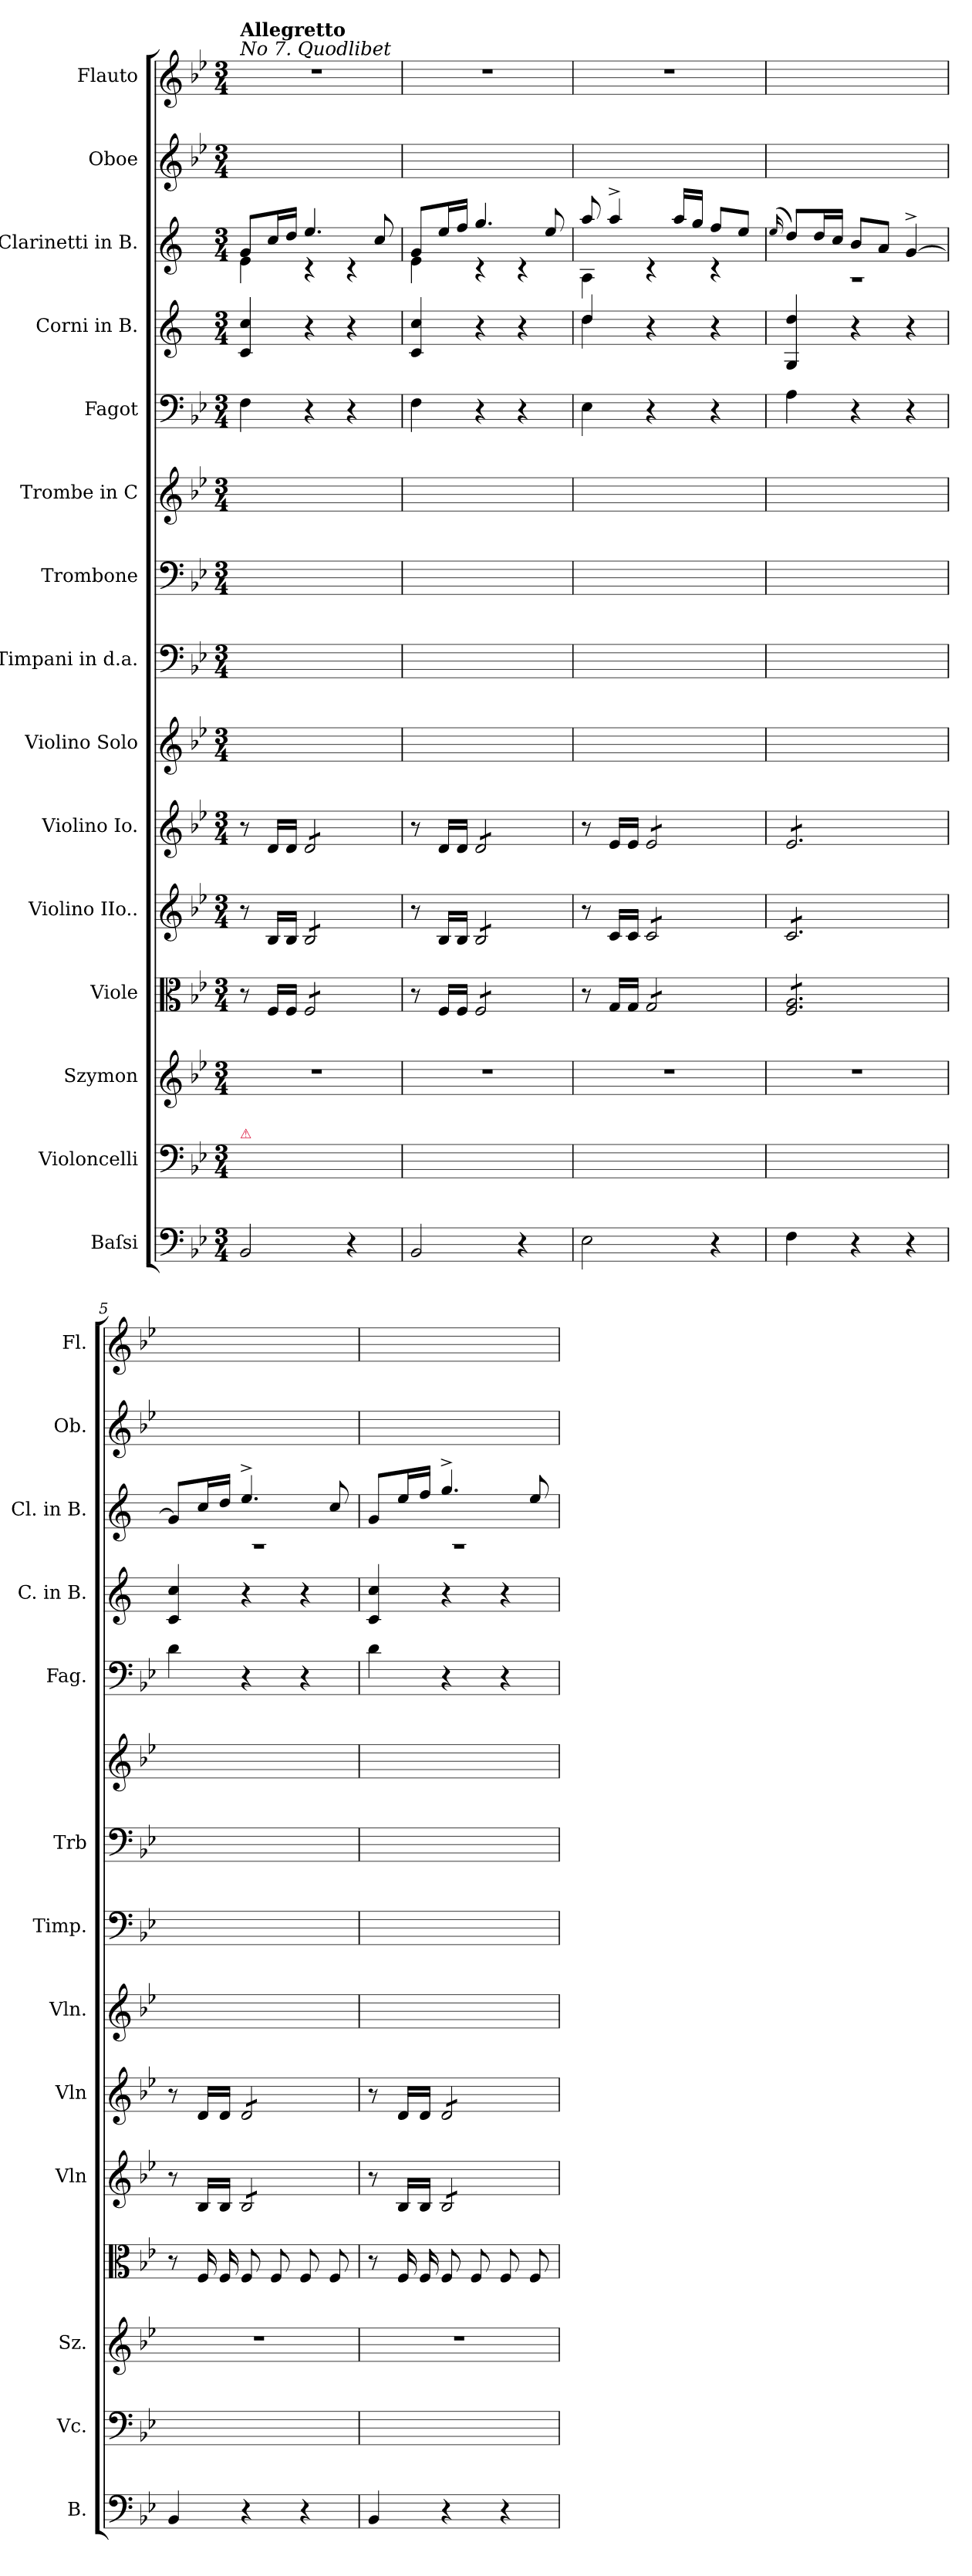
**kern	**kern	**kern	**kern	**kern	**kern	**kern	**kern	**kern	**kern	**kern	**kern	**kern	**kern	**kern
*part15	*part14	*part13	*part12	*part11	*part10	*part9	*part8	*part7	*part6	*part5	*part4	*part3	*part2	*part1
*staff15	*staff14	*staff13	*staff12	*staff11	*staff10	*staff9	*staff8	*staff7	*staff6	*staff5	*staff4	*staff3	*staff2	*staff1
*I"Baſsi	*I"Violoncelli	*I"Szymon	*I"Viole	*I"Violino IIo..	*I"Violino Io.	*I"Violino Solo	*I"Timpani in d.a.	*I"Trombone	*I"Trombe in C	*I"Fagot	*I"Corni in B.	*I"Clarinetti in B.	*I"Oboe	*I"Flauto
*I'B.	*I'Vc.	*I'Sz.	*	*I'Vln	*I'Vln	*I'Vln.	*I'Timp.	*I'Trb	*	*I'Fag.	*I'C. in B.	*I'Cl. in B.	*I'Ob.	*I'Fl.
*clefF4	*clefF4	*clefG2	*clefC3	*clefG2	*clefG2	*clefG2	*clefF4	*clefF4	*clefG2	*clefF4	*clefG2	*clefG2	*clefG2	*clefG2
*	*	*	*	*	*	*	*	*	*	*	*ITrd1c2	*ITrd1c2	*	*
*k[b-e-]	*k[b-e-]	*k[b-e-]	*k[b-e-]	*k[b-e-]	*k[b-e-]	*k[b-e-]	*k[b-e-]	*k[b-e-]	*k[b-e-]	*k[b-e-]	*k[b-e-]	*k[b-e-]	*k[b-e-]	*k[b-e-]
*B-:	*B-:	*B-:	*B-:	*B-:	*B-:	*B-:	*B-:	*B-:	*B-:	*B-:	*	*	*B-:	*B-:
*M3/4	*M3/4	*M3/4	*M3/4	*M3/4	*M3/4	*M3/4	*M3/4	*M3/4	*M3/4	*M3/4	*M3/4	*M3/4	*M3/4	*M3/4
=1	=1	=1	=1	=1	=1	=1	=1	=1	=1	=1	=1	=1	=1	=1
*	*	*	*	*	*	*	*	*	*	*	*	*^	*	*
!	!	!	!	!	!	!	!	!	!	!	!	!	!	!	!LO:TX:a:i:t=No 7. Quodlibet
!	!	!	!	!	!	!	!	!	!	!	!	!	!	!	!LO:TX:a:B:t=Allegretto
!	!LO:TX:a:color=crimson:t=⚠	!	!	!	!	!	!	!	!	!	!	!	!	!	!
2BB-/	2BB-/yy	2.r	8r	8r	8r	2.ryy	2.ryy	2.ryy	2.ryy	4F\	4B-/ 4b-/	8f/L	4d\	2.ryy	2.r
.	.	.	16F/LL	16B-/LL	16d/LL	.	.	.	.	.	.	16b-/L	.	.	.
.	.	.	16F/JJ	16B-/JJ	16d/JJ	.	.	.	.	.	.	16cc/JJ	.	.	.
*	*	*	*tremolo	*	*	*	*	*	*	*	*	*	*	*	*
*	*	*	*	*tremolo	*	*	*	*	*	*	*	*	*	*	*
*	*	*	*	*	*tremolo	*	*	*	*	*	*	*	*	*	*
.	.	.	8F/L	8B-/L	8d/L	.	.	.	.	4r	4r	4.dd/	4rc	.	.
.	.	.	8F/	8B-/	8d/	.	.	.	.	.	.	.	.	.	.
4r	4ryy	.	8F/	8B-/	8d/	.	.	.	.	4r	4r	.	4rc	.	.
.	.	.	8F/J	8B-/J	8d/J	.	.	.	.	.	.	8b-/	.	.	.
*	*	*	*	*	*Xtremolo	*	*	*	*	*	*	*	*	*	*
*	*	*	*	*Xtremolo	*	*	*	*	*	*	*	*	*	*	*
*	*	*	*Xtremolo	*	*	*	*	*	*	*	*	*	*	*	*
=2	=2	=2	=2	=2	=2	=2	=2	=2	=2	=2	=2	=2	=2	=2	=2
2BB-/	2BB-/yy	2.r	8r	8r	8r	2.ryy	2.ryy	2.ryy	2.ryy	4F\	4B-/ 4b-/	8f/L	4d\	2.ryy	2.r
.	.	.	16F/LL	16B-/LL	16d/LL	.	.	.	.	.	.	16dd/L	.	.	.
.	.	.	16F/JJ	16B-/JJ	16d/JJ	.	.	.	.	.	.	16ee-/JJ	.	.	.
*	*	*	*tremolo	*	*	*	*	*	*	*	*	*	*	*	*
*	*	*	*	*tremolo	*	*	*	*	*	*	*	*	*	*	*
*	*	*	*	*	*tremolo	*	*	*	*	*	*	*	*	*	*
.	.	.	8F/L	8B-/L	8d/L	.	.	.	.	4r	4r	4.ff/	4rc	.	.
.	.	.	8F/	8B-/	8d/	.	.	.	.	.	.	.	.	.	.
4r	4ryy	.	8F/	8B-/	8d/	.	.	.	.	4r	4r	.	4rc	.	.
.	.	.	8F/J	8B-/J	8d/J	.	.	.	.	.	.	8dd/	.	.	.
*	*	*	*	*	*Xtremolo	*	*	*	*	*	*	*	*	*	*
*	*	*	*	*Xtremolo	*	*	*	*	*	*	*	*	*	*	*
*	*	*	*Xtremolo	*	*	*	*	*	*	*	*	*	*	*	*
=3	=3	=3	=3	=3	=3	=3	=3	=3	=3	=3	=3	=3	=3	=3	=3
*	*	*	*	*	*	*	*	*	*	*	*^	*	*	*	*
2E-\	2E-\yy	2.r	8r	8r	8r	2.ryy	2.ryy	2.ryy	2.ryy	4E-\	4cc/	4cc\	8gg/	4G\	2.ryy	2.r
.	.	.	16G/LL	16c/LL	16e-/LL	.	.	.	.	.	.	.	4gg^/	.	.	.
.	.	.	16G/JJ	16c/JJ	16e-/JJ	.	.	.	.	.	.	.	.	.	.	.
*	*	*	*tremolo	*	*	*	*	*	*	*	*	*	*	*	*	*
*	*	*	*	*tremolo	*	*	*	*	*	*	*	*	*	*	*	*
*	*	*	*	*	*tremolo	*	*	*	*	*	*	*	*	*	*	*
.	.	.	8G/L	8c/L	8e-/L	.	.	.	.	4r	4r	4rcyy	.	4rc	.	.
.	.	.	8G/	8c/	8e-/	.	.	.	.	.	.	.	16gg/LL	.	.	.
.	.	.	.	.	.	.	.	.	.	.	.	.	16ff/JJ	.	.	.
4r	4ryy	.	8G/	8c/	8e-/	.	.	.	.	4r	4r	4rcyy	8ee-/L	4rc	.	.
.	.	.	8G/J	8c/J	8e-/J	.	.	.	.	.	.	.	8dd/J	.	.	.
*	*	*	*	*	*	*	*	*	*	*	*v	*v	*	*	*	*
=4	=4	=4	=4	=4	=4	=4	=4	=4	=4	=4	=4	=4	=4	=4	=4
.	.	.	.	.	.	.	.	.	.	.	.	(>16qqdd/	.	.	.
4F\	4F\yy	2.r	8F/ 8A/L	8c/L	8e-/L	2.ryy	2.ryy	2.ryy	2.ryy	4A\	4F/ 4cc/	8cc/L)	2.rA	2.ryy	2.ryy
.	.	.	8F/ 8A/	8c/	8e-/	.	.	.	.	.	.	16cc/L	.	.	.
.	.	.	.	.	.	.	.	.	.	.	.	16b-/JJ	.	.	.
4r	4ryy	.	8F/ 8A/	8c/	8e-/	.	.	.	.	4r	4r	8a/L	.	.	.
.	.	.	8F/ 8A/	8c/	8e-/	.	.	.	.	.	.	8g/J	.	.	.
4r	4ryy	.	8F/ 8A/	8c/	8e-/	.	.	.	.	4r	4r	[4f^/	.	.	.
.	.	.	8F/ 8A/J	8c/J	8e-/J	.	.	.	.	.	.	.	.	.	.
*	*	*	*	*	*Xtremolo	*	*	*	*	*	*	*	*	*	*
*	*	*	*	*Xtremolo	*	*	*	*	*	*	*	*	*	*	*
=5	=5	=5	=5	=5	=5	=5	=5	=5	=5	=5	=5	=5	=5	=5	=5
4BB-/	4BB-/yy	2.r	8r	8r	8r	2.ryy	2.ryy	2.ryy	2.ryy	4d\	4B-/ 4b-/	8f/L]	2.rA	2.ryy	2.ryy
.	.	.	16F/LL	16B-/LL	16d/LL	.	.	.	.	.	.	16b-/L	.	.	.
.	.	.	16F/	16B-/JJ	16d/JJ	.	.	.	.	.	.	16cc/JJ	.	.	.
*	*	*	*	*tremolo	*	*	*	*	*	*	*	*	*	*	*
*	*	*	*	*	*tremolo	*	*	*	*	*	*	*	*	*	*
4r	4ryy	.	8F/L	8B-/L	8d/L	.	.	.	.	4r	4r	4.dd^/	.	.	.
.	.	.	8F/	8B-/	8d/	.	.	.	.	.	.	.	.	.	.
4r	4ryy	.	8F/	8B-/	8d/	.	.	.	.	4r	4r	.	.	.	.
.	.	.	8F/J	8B-/J	8d/J	.	.	.	.	.	.	8b-/	.	.	.
*	*	*	*	*	*Xtremolo	*	*	*	*	*	*	*	*	*	*
*	*	*	*	*Xtremolo	*	*	*	*	*	*	*	*	*	*	*
=6	=6	=6	=6	=6	=6	=6	=6	=6	=6	=6	=6	=6	=6	=6	=6
4BB-/	4BB-/yy	2.r	8r	8r	8r	2.ryy	2.ryy	2.ryy	2.ryy	4d\	4B-/ 4b-/	8f/L	2.rA	2.ryy	2.ryy
.	.	.	16F/LL	16B-/LL	16d/LL	.	.	.	.	.	.	16dd/L	.	.	.
.	.	.	16F/	16B-/JJ	16d/JJ	.	.	.	.	.	.	16ee-/JJ	.	.	.
*	*	*	*	*tremolo	*	*	*	*	*	*	*	*	*	*	*
*	*	*	*	*	*tremolo	*	*	*	*	*	*	*	*	*	*
4r	4ryy	.	8F/L	8B-/L	8d/L	.	.	.	.	4r	4r	4.ff^/	.	.	.
.	.	.	8F/	8B-/	8d/	.	.	.	.	.	.	.	.	.	.
4r	4ryy	.	8F/	8B-/	8d/	.	.	.	.	4r	4r	.	.	.	.
.	.	.	8F/J	8B-/J	8d/J	.	.	.	.	.	.	8dd/	.	.	.
*	*	*	*	*	*Xtremolo	*	*	*	*	*	*	*	*	*	*
*	*	*	*	*Xtremolo	*	*	*	*	*	*	*	*	*	*	*
*	*	*	*Xtremolo	*	*	*	*	*	*	*	*	*	*	*	*
*	*	*	*	*	*	*	*	*	*	*	*	*v	*v	*	*
=	=	=	=	=	=	=	=	=	=	=	=	=	=	=
*-	*-	*-	*-	*-	*-	*-	*-	*-	*-	*-	*-	*-	*-	*-
